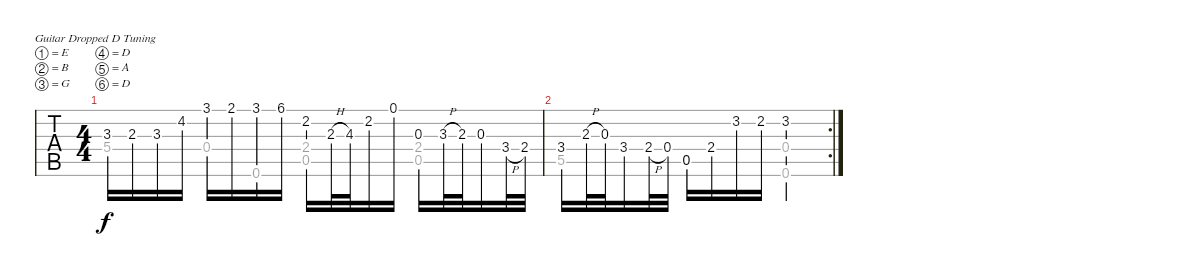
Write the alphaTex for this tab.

\bracketExtendMode groupsimilarinstruments
\singleTrackTrackNamePolicy hidden
\multiTrackTrackNamePolicy hidden
\firstSystemTrackNameOrientation horizontal
\otherSystemsTrackNameOrientation horizontal
\track ("Guitar" "N-Gt") {instrument acousticguitarnylon}
\staff {tabs}
\tuning (E4 B3 G3 D3 A2 D2)
\voice
\ts (4 4)
\tempo (65 hide)
\clef g2
\ks dminor
3.3.16{dy f} 2.3.16 3.3.16 4.2.16 3.1.16 2.1.16 3.1.16 6.1.16 2.2.16 2.3{h}.32 4.3.32 2.2.16 0.1.16 0.3.16 3.3{h}.32 2.3.32 0.3.16 3.4{h}.32 2.4.32 |
\rc 2
3.4.16 2.3{h}.32 0.3.32 3.4.16 2.4{h}.32 0.4.32 0.5.16 2.4.16 3.2.16 2.2.16 3.2.2
\voice
\clef g2
\ottava regular
\simile none
\ks dminor
5.4.4{dy f} 0.4.8 0.6.8 (2.4 0.5).4 (2.4 0.5).4 |
5.5.4 0.5.4 (0.4 0.6).2
